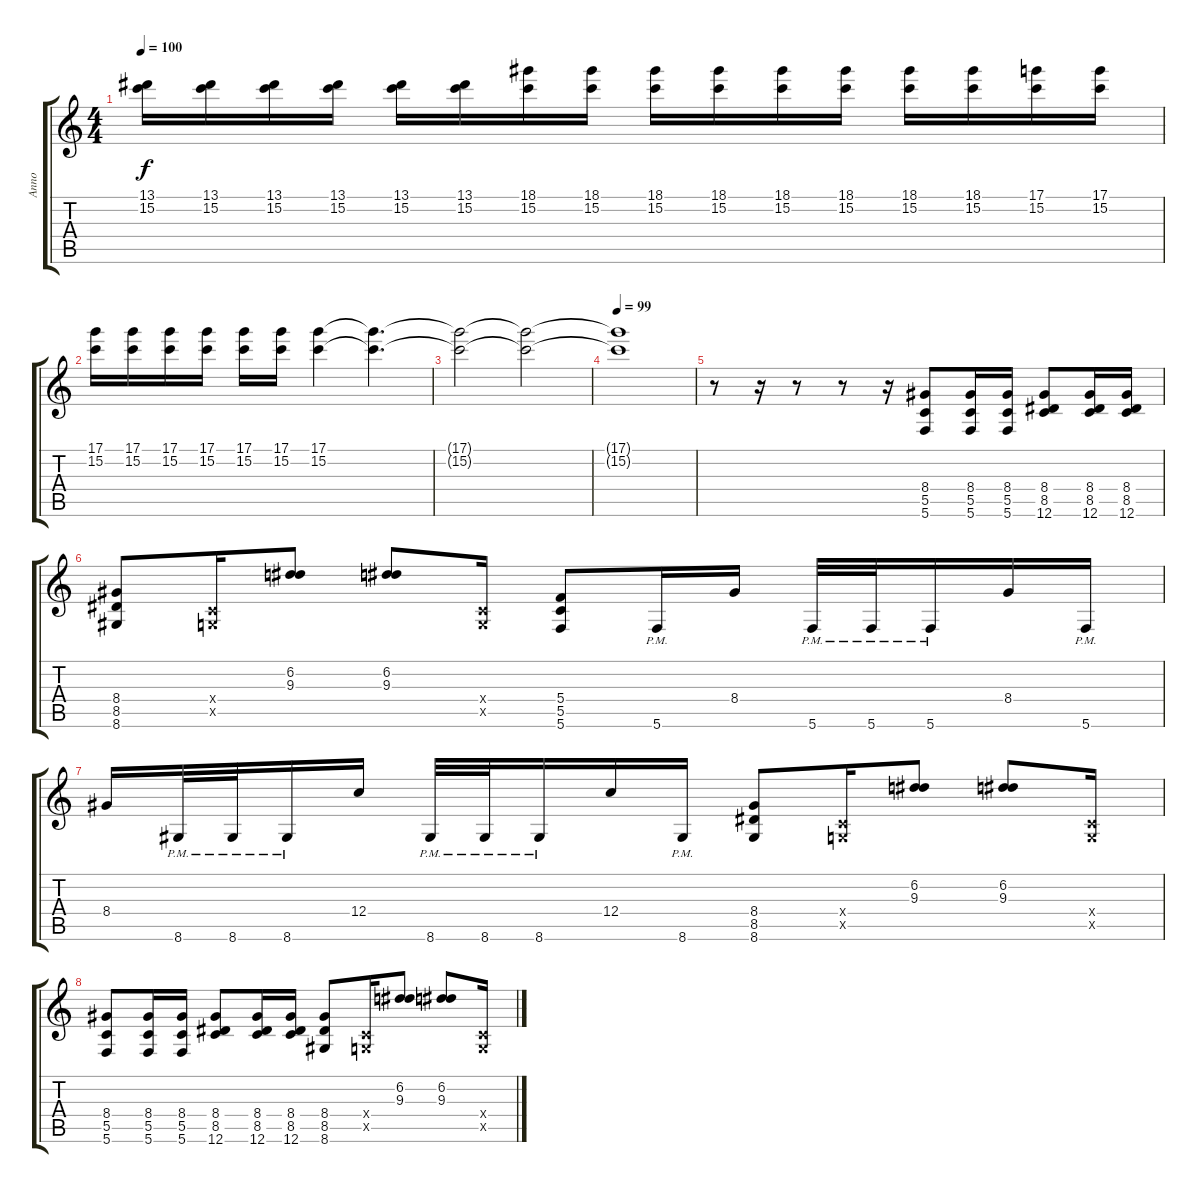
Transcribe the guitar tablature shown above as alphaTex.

\track ("Anno" "Anno") {instrument distortionguitar}
\staff {score tabs}
\tuning (D4 A3 F3 C3 G2 C2) {hide}
\ts (4 4)
\tempo 100
\clef g2
\ks c
(13.1 15.2).16{dy f} (13.1 15.2).16 (13.1 15.2).16 (13.1 15.2).16 (13.1 15.2).16 (13.1 15.2).16 (18.1 15.2).16 (18.1 15.2).16 (18.1 15.2).16 (18.1 15.2).16 (18.1 15.2).16 (18.1 15.2).16 (18.1 15.2).16 (18.1 15.2).16 (17.1 15.2).16 (17.1 15.2).16 |
(17.1 15.2).16 (17.1 15.2).16 (17.1 15.2).16 (17.1 15.2).16 (17.1 15.2).16 (17.1 15.2).16 (17.1 15.2).4{volume 0} (17.1{t} 15.2{t}).4{d} |
(17.1{t} 15.2{t}).2 (17.1{t} 15.2{t}).2 |
\tempo 99
(17.1{t} 15.2{t}).1 |
r.8 r.16 r.8 r.8 r.16 (8.4 5.5 5.6).8{volume 13} (8.4 5.5 5.6).16 (8.4 5.5 5.6).16 (8.4 8.5 12.6).8 (8.4 8.5 12.6).16 (8.4 8.5 12.6).16 |
(8.4 8.5 8.6).8 (0.4{x} 0.5{x}).16 (6.2 9.3).8 (6.2 9.3).8 (0.4{x} 0.5{x}).16 (5.4 5.5 5.6).8 5.6{pm}.16 8.4.16 5.6{pm}.32 5.6{pm}.32 5.6{pm}.16 8.4.16 5.6{pm}.16 |
8.4.16 8.6{pm}.32 8.6{pm}.32 8.6{pm}.16 12.4.16 8.6{pm}.32 8.6{pm}.32 8.6{pm}.16 12.4.16 8.6{pm}.16 (8.4 8.5 8.6).8 (0.4{x} 0.5{x}).16 (6.2 9.3).8 (6.2 9.3).8 (0.4{x} 0.5{x}).16 |
(8.4 5.5 5.6).8 (8.4 5.5 5.6).16 (8.4 5.5 5.6).16 (8.4 8.5 12.6).8 (8.4 8.5 12.6).16 (8.4 8.5 12.6).16 (8.4 8.5 8.6).8 (0.4{x} 0.5{x}).16 (6.2 9.3).8 (6.2 9.3).8 (0.4{x} 0.5{x}).16
